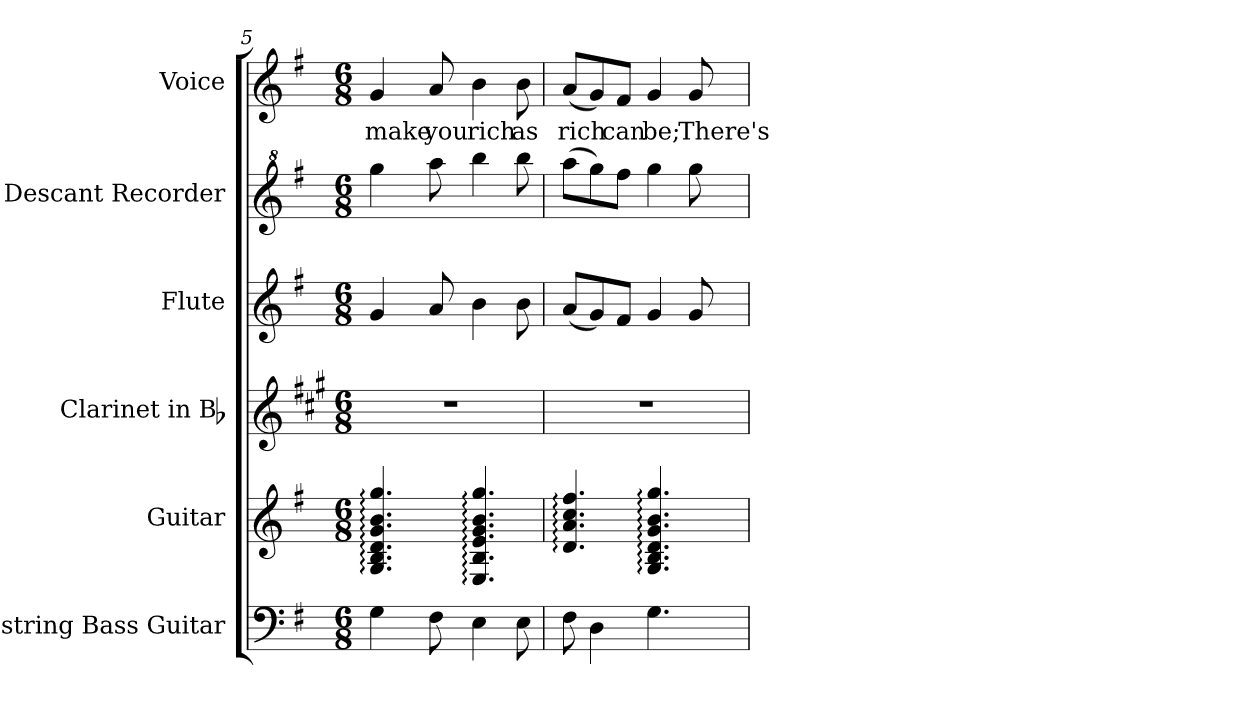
**kern	**kern	**kern	**kern	**kern	**kern	**text
*part6	*part5	*part4	*part3	*part2	*part1	*part1
*staff6	*staff5	*staff4	*staff3	*staff2	*staff1	*staff1
*I"4-string Bass Guitar	*I"Guitar	*I"Clarinet in Bb	*I"Flute	*I"Descant Recorder	*I"Voice	*
*I'Bass	*I'Gtr.	*I'Cl.	*I'Fl.	*I'D. Rec.	*I'Voice	*
*clefF4	*clefG2	*clefG2	*clefG2	*clefG^2	*clefG2	*
*ITrd7c12	*ITrd7c12	*ITrd1c2	*	*ITrd-7c-12	*	*
*k[f#]	*k[f#]	*k[f#]	*k[f#]	*k[f#]	*k[f#]	*
*G:	*G:	*G:	*G:	*G:	*G:	*
*M6/8	*M6/8	*M6/8	*M6/8	*M6/8	*M6/8	*
=5	=5	=5	=5	=5	=5	=5
!	!	!LO:N:vis=1	!	!	!	!
!	!	!	!	!	!	!LO:LY:b:color=#000000
4GGi\	4.GGi/: 4.BBi: 4.Di: 4.Gi: 4.Bi: 4.gi:	2.r	4gi/	4ggggi\	4gi/	make
!	!	!	!	!	!	!LO:LY:b:color=#000000
8FF#i\	.	.	8ai/	8aaaai\	8ai/	you
!	!	!	!	!	!	!LO:LY:b:color=#000000
4EEi\	4.EEi/: 4.BBi: 4.Ei: 4.Gi: 4.Bi: 4.gi:	.	4bi\	4bbbbi\	4bi\	rich
!	!	!	!	!	!	!LO:LY:b:color=#000000
8EEi\	.	.	8bi\	8bbbbi\	8bi\	as
!!LO:LB:g=z
=6	=6	=6	=6	=6	=6	=6
!	!	!LO:N:vis=1	!	!	!	!
!	!	!	!	!	!	!LO:LY:b:color=#000000
8FF#i\	4.Di/: 4.Ai: 4.ci: 4.f#i:	2.r	(8ai/L	(8aaaai\L	(8ai/L	rich
4DDi\	.	.	8gi/)	8ggggi\)	8gi/)	.
!	!	!	!	!	!	!LO:LY:b:color=#000000
.	.	.	8f#i/J	8ffff#i\J	8f#i/J	can
!	!	!	!	!	!	!LO:LY:b:color=#000000
4.GGi\	4.GGi/: 4.BBi: 4.Di: 4.Gi: 4.Bi: 4.gi:	.	4gi/	4ggggi\	4gi/	be;
!	!	!	!	!	!	!LO:LY:b:color=#000000
.	.	.	8gi/	8ggggi\	8gi/	There's
=	=	=	=	=	=	=
*-	*-	*-	*-	*-	*-	*-
